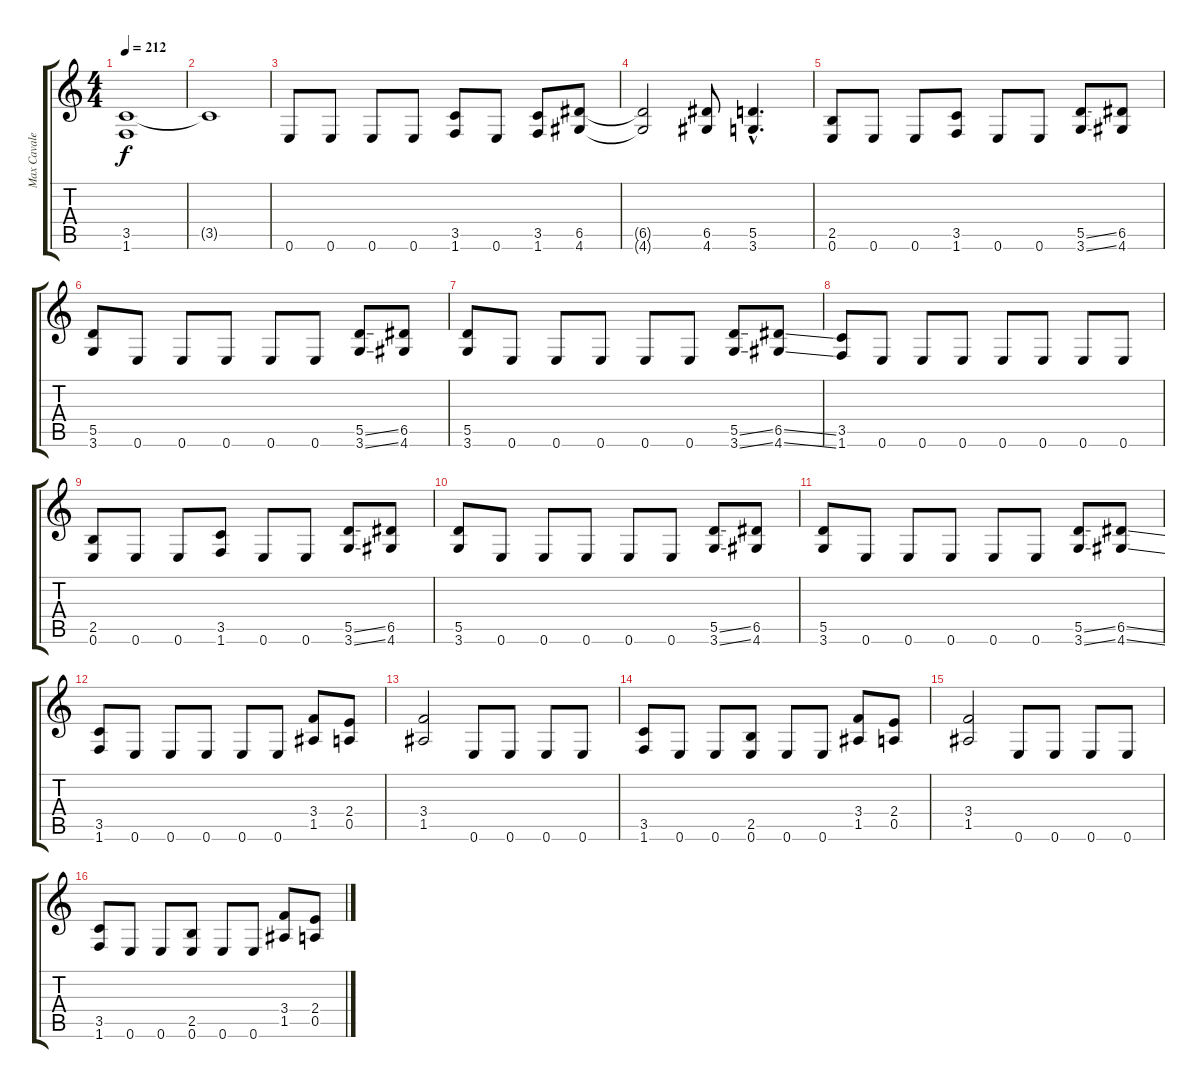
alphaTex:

\track ("Max Cavalera" "Max Cavale") {instrument distortionguitar}
\staff {score tabs}
\tuning (E4 B3 G3 D3 A2 E2) {hide}
\ts (4 4)
\tempo 212
\clef g2
\ks c
(3.5 1.6).1{dy f} |
3.5{t}.1 |
0.6.8 0.6.8 0.6.8 0.6.8 (3.5 1.6).8 0.6.8 (3.5 1.6).8 (6.5 4.6).8 |
(6.5{t} 4.6{t}).2 (6.5 4.6).8 (5.5{hac} 3.6{hac}).4{d} |
(2.5 0.6).8 0.6.8 0.6.8 (3.5 1.6).8 0.6.8 0.6.8 (5.5{ss} 3.6{ss}).8 (6.5 4.6).8 |
(5.5 3.6).8 0.6.8 0.6.8 0.6.8 0.6.8 0.6.8 (5.5{ss} 3.6{ss}).8 (6.5 4.6).8 |
(5.5 3.6).8 0.6.8 0.6.8 0.6.8 0.6.8 0.6.8 (5.5{ss} 3.6{ss}).8 (6.5{ss} 4.6{ss}).8 |
(3.5 1.6).8 0.6.8 0.6.8 0.6.8 0.6.8 0.6.8 0.6.8 0.6.8 |
(2.5 0.6).8 0.6.8 0.6.8 (3.5 1.6).8 0.6.8 0.6.8 (5.5{ss} 3.6{ss}).8 (6.5 4.6).8 |
(5.5 3.6).8 0.6.8 0.6.8 0.6.8 0.6.8 0.6.8 (5.5{ss} 3.6{ss}).8 (6.5 4.6).8 |
(5.5 3.6).8 0.6.8 0.6.8 0.6.8 0.6.8 0.6.8 (5.5{ss} 3.6{ss}).8 (6.5{ss} 4.6{ss}).8 |
(3.5 1.6).8 0.6.8 0.6.8 0.6.8 0.6.8 0.6.8 (3.4 1.5).8 (2.4 0.5).8 |
(3.4 1.5).2 0.6.8 0.6.8 0.6.8 0.6.8 |
(3.5 1.6).8 0.6.8 0.6.8 (2.5 0.6).8 0.6.8 0.6.8 (3.4 1.5).8 (2.4 0.5).8 |
(3.4 1.5).2 0.6.8 0.6.8 0.6.8 0.6.8 |
(3.5 1.6).8 0.6.8 0.6.8 (2.5 0.6).8 0.6.8 0.6.8 (3.4 1.5).8 (2.4 0.5).8
